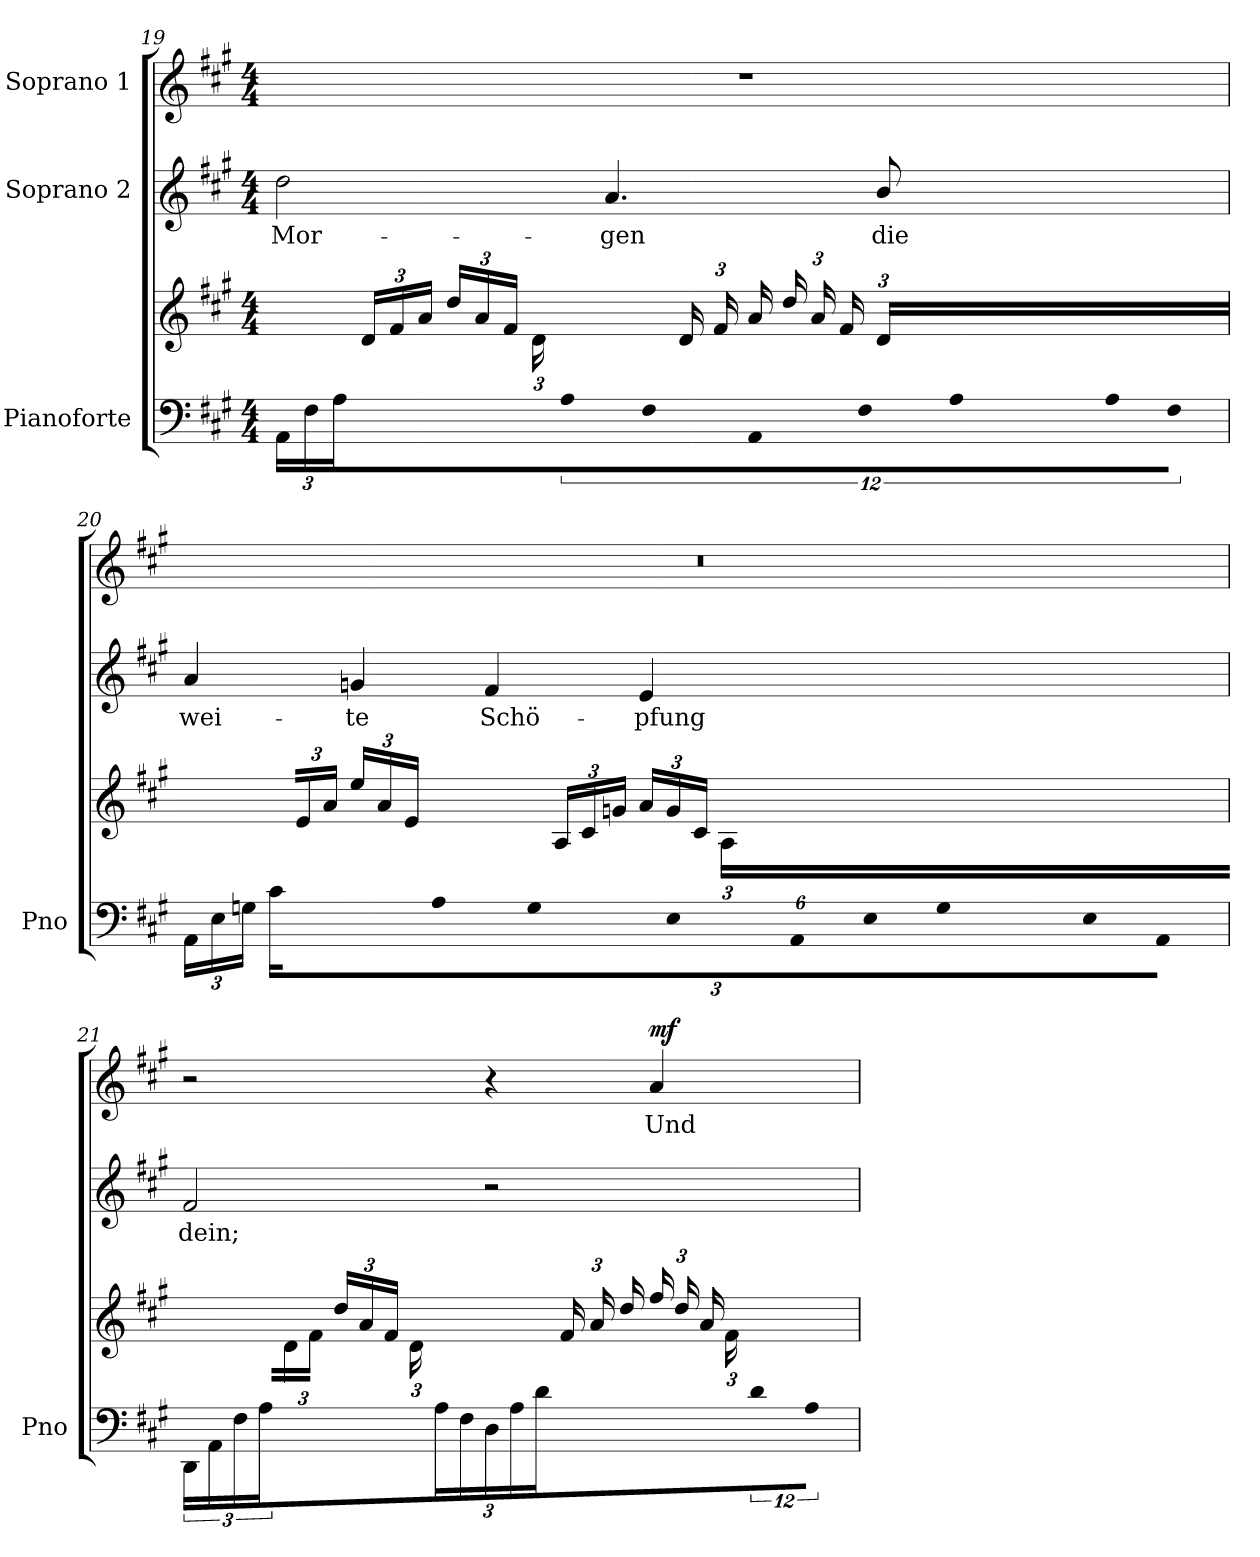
**kern	**kern	**kern	**text	**kern	**text	**dynam
*part3	*part3	*part2	*part2	*part1	*part1	*part1
*staff4	*staff3	*staff2	*staff2	*staff1	*staff1	*staff1
*I"Pianoforte	*	*I"Soprano 2	*	*I"Soprano 1	*	*
*I'Pno	*	*	*	*	*	*
!!LO:PB:g=z
*clefF4	*clefG2	*clefG2	*	*clefG2	*	*
*k[f#c#g#]	*k[f#c#g#]	*k[f#c#g#]	*	*k[f#c#g#]	*	*
*M4/4	*M4/4	*M4/4	*	*M4/4	*	*
=19	=19	=19	=19	=19	=19	=19
*^	*	*	*	*	*	*
!	!	!	!	!LO:LY:b	!	!	!
24AA\LL	1ryy	8ryy	2dd\	Mor-	1r	.	.
24F#\	.	.	.	.	.	.	.
24A\JJ	.	.	.	.	.	.	.
24%7ryy	.	24d/LL	.	.	.	.	.
.	.	24f#/	.	.	.	.	.
.	.	24a/JJ	.	.	.	.	.
.	.	24dd/LL	.	.	.	.	.
.	.	24a/	.	.	.	.	.
.	.	24f#/JJ	.	.	.	.	.
*	*	*Xbrackettup	*	*	*	*	*
.	.	24d\LL	.	.	.	.	.
24A/	.	24%5ryy	.	.	.	.	.
24F#/JJ	.	.	.	.	.	.	.
!	!	!	!	!LO:LY:b	!	!	!
24AA\LL	.	.	4.a/	-gen	.	.	.
24F#\	.	.	.	.	.	.	.
24A\JJ	.	.	.	.	.	.	.
*	*	*brackettup	*	*	*	*	*
24%7ryy	.	24d/LL	.	.	.	.	.
.	.	24f#/	.	.	.	.	.
.	.	24a/JJ	.	.	.	.	.
.	.	24dd/LL	.	.	.	.	.
.	.	24a/	.	.	.	.	.
.	.	24f#/JJ	.	.	.	.	.
*	*	*Xbrackettup	*	*	*	*	*
!	!	!	!	!LO:LY:b	!	!	!
.	.	24d\LL	8b/	die	.	.	.
24A/	.	12ryy	.	.	.	.	.
24F#/JJ	.	.	.	.	.	.	.
!!LO:LB:g=z
=20	=20	=20	=20	=20	=20	=20	=20
!	!	!	!	!LO:LY:b	!	!	!
24AA\LL	1ryy	6ryy	4a/	wei-	1r	.	.
24E\	.	.	.	.	.	.	.
24Gn\JJ	.	.	.	.	.	.	.
*Xbrackettup	*	*	*	*	*	*	*
24c#/LL	.	.	.	.	.	.	.
24%5ryy	.	24e/	.	.	.	.	.
.	.	24a/JJ	.	.	.	.	.
*	*	*brackettup	*	*	*	*	*
!	!	!	!	!LO:LY:b	!	!	!
.	.	24ee/LL	4gn/	-te	.	.	.
.	.	24a/	.	.	.	.	.
.	.	24e/JJ	.	.	.	.	.
*brackettup	*	*	*	*	*	*	*
24A\LL	.	4ryy	.	.	.	.	.
24G\	.	.	.	.	.	.	.
24E\JJ	.	.	.	.	.	.	.
!	!	!	!	!LO:LY:b	!	!	!
24AA\LL	.	.	4f#/	Schö-	.	.	.
24E\	.	.	.	.	.	.	.
24G\JJ	.	.	.	.	.	.	.
24%7ryy	.	24A/LL	.	.	.	.	.
.	.	24c#/	.	.	.	.	.
.	.	24gn/JJ	.	.	.	.	.
!	!	!	!	!LO:LY:b	!	!	!
.	.	24a/LL	4e/	-pfung	.	.	.
.	.	24g/	.	.	.	.	.
.	.	24c#/JJ	.	.	.	.	.
*	*	*Xbrackettup	*	*	*	*	*
.	.	24A\LL	.	.	.	.	.
24E/	.	12ryy	.	.	.	.	.
24AA/JJ	.	.	.	.	.	.	.
!!LO:PB:g=z
=21	=21	=21	=21	=21	=21	=21	=21
!	!	!	!	!LO:LY:b	!	!	!
24DD\LL	1ryy	6ryy	2f#/	dein;	2r	.	.
24AA\	.	.	.	.	.	.	.
24F#\JJ	.	.	.	.	.	.	.
*Xbrackettup	*	*	*	*	*	*	*
24A/LL	.	.	.	.	.	.	.
4ryy	.	24d\	.	.	.	.	.
.	.	24f#\JJ	.	.	.	.	.
*	*	*brackettup	*	*	*	*	*
.	.	24dd/LL	.	.	.	.	.
.	.	24a/	.	.	.	.	.
.	.	24f#/JJ	.	.	.	.	.
*	*	*Xbrackettup	*	*	*	*	*
.	.	24d\LL	.	.	.	.	.
24A/	.	24%5ryy	.	.	.	.	.
24F#/JJ	.	.	.	.	.	.	.
*brackettup	*	*	*	*	*	*	*
24D\LL	.	.	2r	.	4r	.	.
24A\	.	.	.	.	.	.	.
24d\JJ	.	.	.	.	.	.	.
*	*	*brackettup	*	*	*	*	*
24%7ryy	.	24f#/LL	.	.	.	.	.
.	.	24a/	.	.	.	.	.
.	.	24dd/JJ	.	.	.	.	.
!	!	!	!	!	!	!LO:LY:b	!LO:DY:a
.	.	24ff#/LL	.	.	4a/	Und	mf
.	.	24dd/	.	.	.	.	.
.	.	24a/JJ	.	.	.	.	.
*	*	*Xbrackettup	*	*	*	*	*
.	.	24f#\LL	.	.	.	.	.
24d/	.	12ryy	.	.	.	.	.
24A/JJ	.	.	.	.	.	.	.
*v	*v	*	*	*	*	*	*
=	=	=	=	=	=	=
*-	*-	*-	*-	*-	*-	*-
